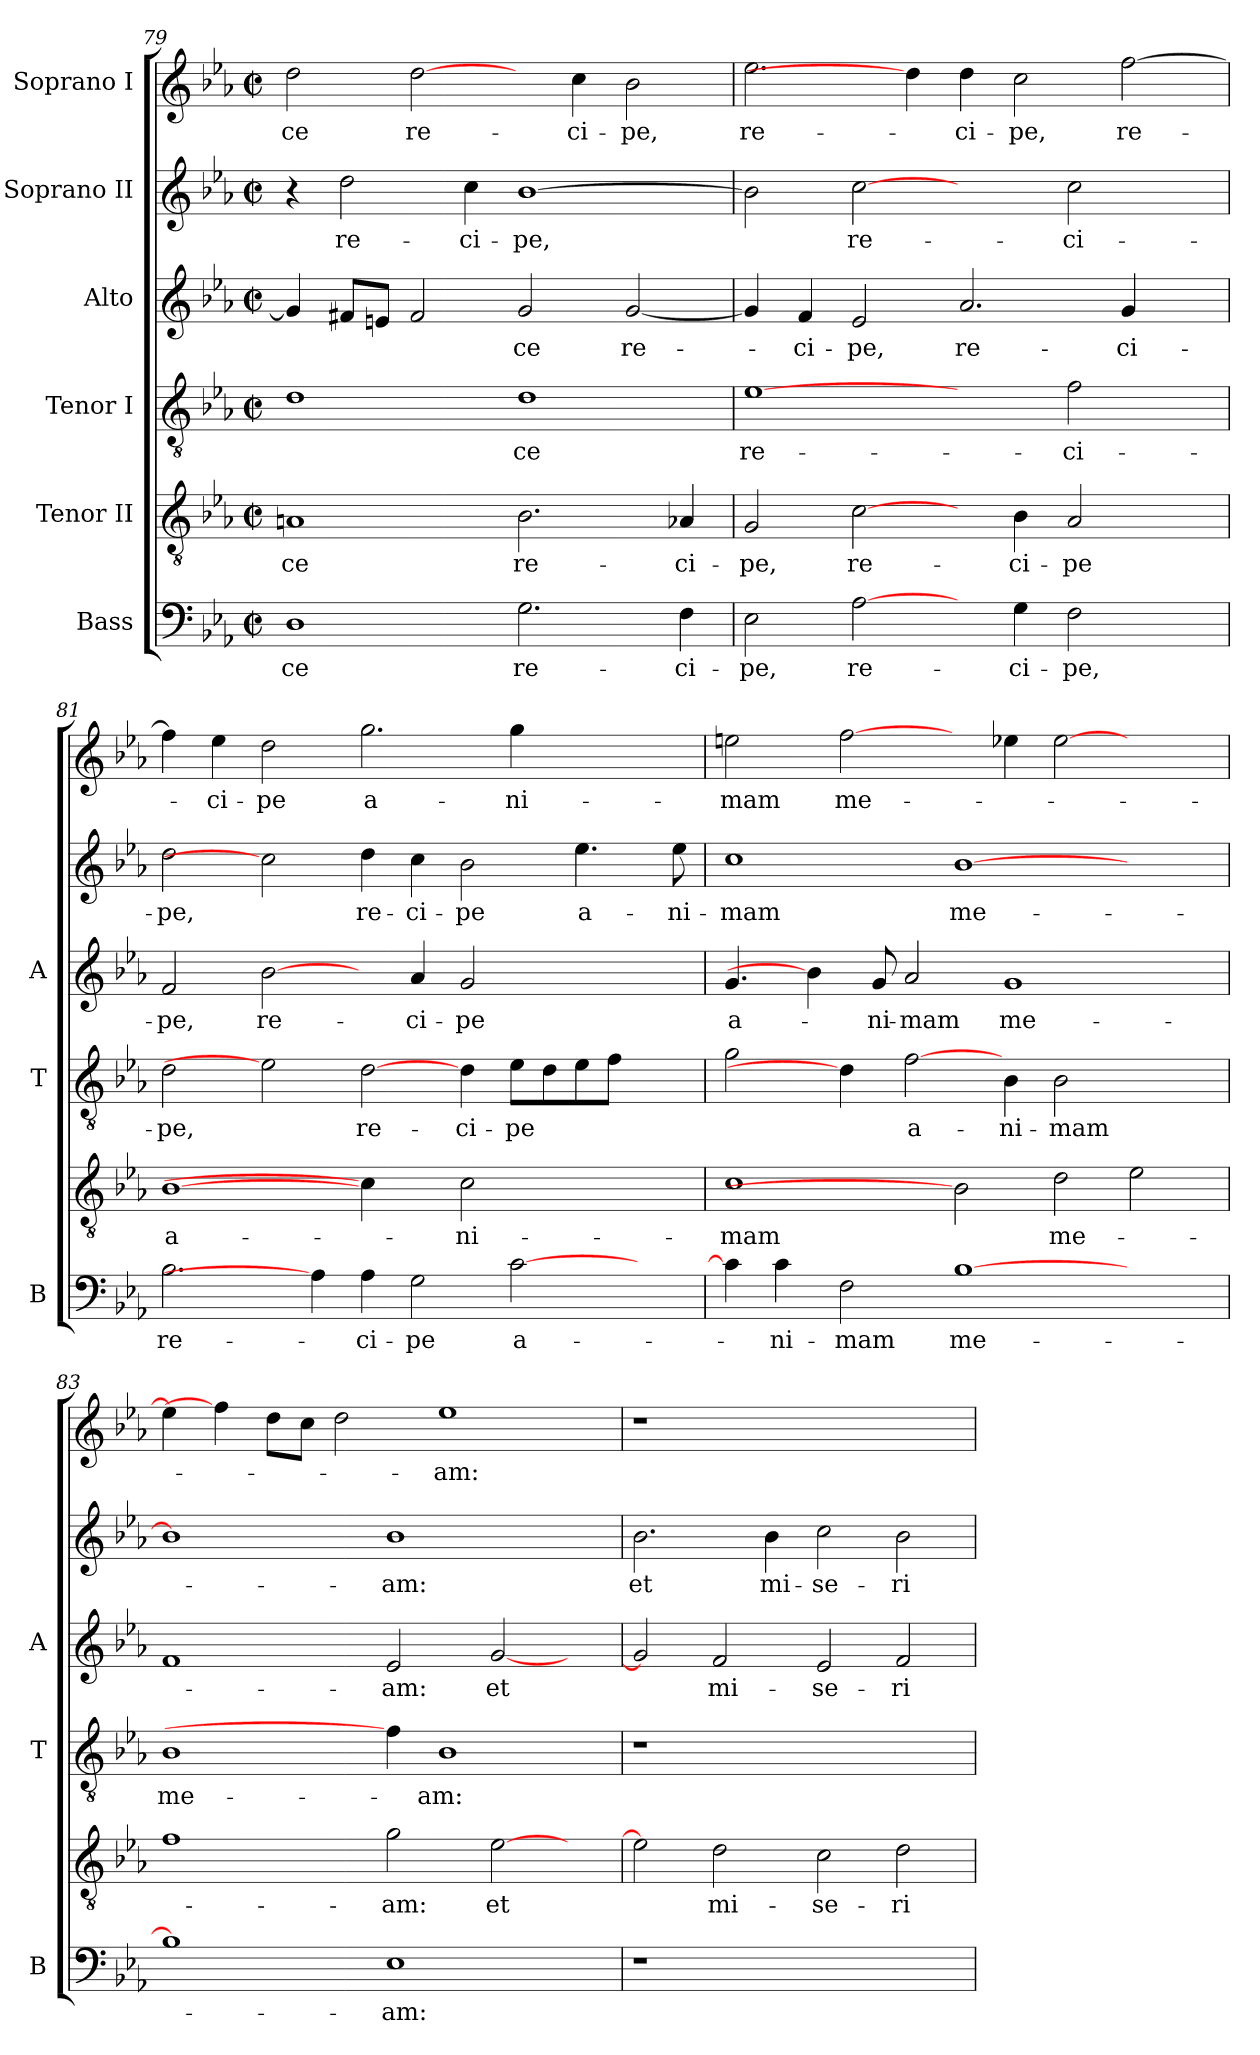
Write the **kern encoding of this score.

**kern	**text	**kern	**text	**kern	**text	**kern	**text	**kern	**text	**kern	**text
*part6	*part6	*part5	*part5	*part4	*part4	*part3	*part3	*part2	*part2	*part1	*part1
*staff6	*staff6	*staff5	*staff5	*staff4	*staff4	*staff3	*staff3	*staff2	*staff2	*staff1	*staff1
*I"Bass	*	*I"Tenor II	*	*I"Tenor I	*	*I"Alto	*	*I"Soprano II	*	*I"Soprano I	*
*I'B	*	*	*	*I'T	*	*I'A	*	*	*	*	*
*clefF4	*	*clefGv2	*	*clefGv2	*	*clefG2	*	*clefG2	*	*clefG2	*
*k[b-e-a-]	*	*k[b-e-a-]	*	*k[b-e-a-]	*	*k[b-e-a-]	*	*k[b-e-a-]	*	*k[b-e-a-]	*
*E-:	*	*E-:	*	*E-:	*	*E-:	*	*E-:	*	*E-:	*
*M2/2	*	*M2/2	*	*M2/2	*	*M2/2	*	*M2/2	*	*M2/2	*
*met(c|)	*	*met(c|)	*	*met(c|)	*	*met(c|)	*	*met(c|)	*	*met(c|)	*
=79	=79	=79	=79	=79	=79	=79	=79	=79	=79	=79	=79
!	!LO:LY:b	!	!LO:LY:b	!	!	!	!	!	!	!	!LO:LY:b
1D	-ce	1An	-ce	1d	.	4g/]	.	4r	.	2dd\	-ce
!	!	!	!	!	!	!	!	!	!LO:LY:b	!	!
.	.	.	.	.	.	8f#X/L	.	2dd\	re-	.	.
.	.	.	.	.	.	8en/J	.	.	.	.	.
!	!	!	!	!	!	!	!	!	!	!	!LO:LY:b
.	.	.	.	.	.	2f#/	.	.	.	[2dd\	re-
!	!	!	!	!	!	!	!	!	!LO:LY:b	!	!
.	.	.	.	.	.	.	.	4cc\	-ci-	.	.
!	!LO:LY:b	!	!LO:LY:b	!	!LO:LY:b	!	!LO:LY:b	!	!LO:LY:b	!	!
2.G\	re-	2.B-\	re-	1d	-ce	2g/	-ce	[>1b-	-pe,	4ryy	.
!	!	!	!	!	!	!	!	!	!	!	!LO:LY:b
.	.	.	.	.	.	.	.	.	.	4cc\	-ci-
!	!	!	!	!	!	!	!LO:LY:b	!	!	!	!LO:LY:b
.	.	.	.	.	.	[<2g/	re-	.	.	2b-\	-pe,
!	!LO:LY:b	!	!LO:LY:b	!	!	!	!	!	!	!	!
4F\	-ci-	4A-X/	-ci-	.	.	.	.	.	.	.	.
=80	=80	=80	=80	=80	=80	=80	=80	=80	=80	=80	=80
!	!LO:LY:b	!	!LO:LY:b	!	!LO:LY:b	!	!	!	!	!	!LO:LY:b
2E-\	-pe,	2G/	-pe,	[1e-	re-	4g/]	.	2b-\]	.	2.ee-\	re-
!	!	!	!	!	!	!	!LO:LY:b	!	!	!	!
.	.	.	.	.	.	4f/	-ci-	.	.	.	.
!	!LO:LY:b	!	!LO:LY:b	!	!	!	!LO:LY:b	!	!LO:LY:b	!	!
[2A-\	re-	[2c\	re-	.	.	2e-/	-pe,	[2cc	re-	.	.
.	.	.	.	.	.	.	.	.	.	4dd\]	.
!	!	!	!	!	!	!	!LO:LY:b	!	!	!	!LO:LY:b
4ryy	.	4ryy	.	2ryy	.	2.a-/	re-	2ryy	.	4dd\	-ci-
!	!LO:LY:b	!	!LO:LY:b	!	!	!	!	!	!	!	!LO:LY:b
4G\	-ci-	4B-\	-ci-	.	.	.	.	.	.	2cc\	-pe,
!	!LO:LY:b	!	!LO:LY:b	!	!LO:LY:b	!	!	!	!LO:LY:b	!	!
2F\	-pe,	2A-/	-pe	2f\	-ci-	.	.	2cc\	-ci-	.	.
!	!	!	!	!	!	!	!LO:LY:b	!	!	!	!LO:LY:b
.	.	.	.	.	.	4g/	-ci-	.	.	[>2ff\	re-
4ryy	.	4ryy	.	4ryy	.	4ryy	.	4ryy	.	.	.
=81	=81	=81	=81	=81	=81	=81	=81	=81	=81	=81	=81
!	!LO:LY:b	!	!LO:LY:b	!	!LO:LY:b	!	!LO:LY:b	!	!LO:LY:b	!	!
2.B-\	re-	[1B-	a-	2d\	-pe,	2f/	-pe,	2dd\	-pe,	4ff\]	.
!	!	!	!	!	!	!	!	!	!	!	!LO:LY:b
.	.	.	.	.	.	.	.	.	.	4ee-\	-ci-
!	!	!	!	!	!	!	!LO:LY:b	!	!	!	!LO:LY:b
.	.	.	.	2e-]	.	[2b-\	re-	2cc]	.	2dd\	-pe
4A-\]	.	.	.	.	.	.	.	.	.	.	.
!	!LO:LY:b	!	!	!	!LO:LY:b	!	!	!	!LO:LY:b	!	!LO:LY:b
4A-\	-ci-	4c\]	.	[2d\	re-	4ryy	.	4dd\	re-	2.gg\	a-
!	!LO:LY:b	!	!	!	!	!	!LO:LY:b	!	!LO:LY:b	!	!
2G\	-pe	4ryy	.	.	.	4a-/	-ci-	4cc\	-ci-	.	.
!	!	!	!LO:LY:b	!	!LO:LY:b	!	!LO:LY:b	!	!LO:LY:b	!	!
.	.	2c\	-ni-	4d\	-ci-	2g/	-pe	2b-\	-pe	.	.
!	!LO:LY:b	!	!	!	!LO:LY:b	!	!	!	!	!	!LO:LY:b
[>2c\	a-	.	.	8e-\L	-pe	.	.	.	.	4gg\	-ni-
.	.	.	.	8d\	.	.	.	.	.	.	.
!	!	!	!	!	!	!	!	!	!LO:LY:b	!	!
.	.	2ryy	.	8e-\	.	2ryy	.	4.ee-\	a-	2ryy	.
.	.	.	.	8f\J	.	.	.	.	.	.	.
4ryy	.	.	.	4ryy	.	.	.	.	.	.	.
!	!	!	!	!	!	!	!	!	!LO:LY:b	!	!
.	.	.	.	.	.	.	.	8ee-\	-ni-	.	.
!!LO:PB:g=z
=82	=82	=82	=82	=82	=82	=82	=82	=82	=82	=82	=82
!	!	!	!LO:LY:b	!	!	!	!LO:LY:b	!	!LO:LY:b	!	!LO:LY:b
4c\]	.	1c	-mam	2g\	.	4.g/	a-	1cc	-mam	2een\	-mam
!	!LO:LY:b	!	!	!	!	!	!	!	!	!	!
4c\	-ni-	.	.	.	.	.	.	.	.	.	.
.	.	.	.	.	.	4b-\]	.	.	.	.	.
!	!LO:LY:b	!	!	!	!	!	!	!	!	!	!LO:LY:b
2F\	-mam	.	.	4d\]	.	.	.	.	.	[2ff\	me-
!	!	!	!	!	!	!	!LO:LY:b	!	!	!	!
.	.	.	.	.	.	8g/	-ni-	.	.	.	.
!	!	!	!	!	!LO:LY:b	!	!LO:LY:b	!	!	!	!
.	.	.	.	[2f\	a-	2a-/	-mam	.	.	.	.
!	!LO:LY:b	!	!	!	!	!	!	!	!LO:LY:b	!	!
[>1B-	me-	2B-]	.	.	.	.	.	[>1b-	me-	4ryy	.
!	!	!	!	!	!LO:LY:b	!	!LO:LY:b	!	!	!	!
.	.	.	.	4B-\	-ni-	1g	me-	.	.	4ee-X\	.
!	!	!	!LO:LY:b	!	!LO:LY:b	!	!	!	!	!	!
.	.	2d\	me-	2B-\	-mam	.	.	.	.	[>2ee-\	.
2ryy	.	2e-\	.	2ryy	.	.	.	2ryy	.	2ryy	.
.	.	.	.	.	.	4ryy	.	.	.	.	.
=83	=83	=83	=83	=83	=83	=83	=83	=83	=83	=83	=83
!	!	!	!	!	!LO:LY:b	!	!	!	!	!	!
1B-]	.	1f	.	1B-	me-	1f	.	1b-]	.	4ee-\]	.
.	.	.	.	.	.	.	.	.	.	4ff\]	.
.	.	.	.	.	.	.	.	.	.	8dd\L	.
.	.	.	.	.	.	.	.	.	.	8cc\J	.
.	.	.	.	.	.	.	.	.	.	2dd\	.
!	!LO:LY:b	!	!LO:LY:b	!	!	!	!LO:LY:b	!	!LO:LY:b	!	!
1E-	-am:	2g\	-am:	4f\]	.	2e-/	-am:	1b-	-am:	.	.
!	!	!	!	!	!LO:LY:b	!	!	!	!	!	!LO:LY:b
.	.	.	.	1B-	-am:	.	.	.	.	1ee-	-am:
!	!	!	!LO:LY:b	!	!	!	!LO:LY:b	!	!	!	!
.	.	[>2e-\	et	.	.	[<2g/	et	.	.	.	.
4ryy	.	4ryy	.	.	.	4ryy	.	4ryy	.	.	.
=84	=84	=84	=84	=84	=84	=84	=84	=84	=84	=84	=84
!LO:N:vis=1	!	!	!	!LO:N:vis=1	!	!	!	!	!LO:LY:b	!LO:N:vis=1	!
1r	.	2e-\]	.	1r	.	2g/]	.	2.b-\	et	1r	.
!	!	!	!LO:LY:b	!	!	!	!LO:LY:b	!	!	!	!
.	.	2d\	mi-	.	.	2f/	mi-	.	.	.	.
!	!	!	!	!	!	!	!	!	!LO:LY:b	!	!
.	.	.	.	.	.	.	.	4b-\	mi-	.	.
!	!	!	!LO:LY:b	!	!	!	!LO:LY:b	!	!LO:LY:b	!	!
1ryy	.	2c\	-se-	1ryy	.	2e-/	-se-	2cc\	-se-	1ryy	.
!	!	!	!LO:LY:b	!	!	!	!LO:LY:b	!	!LO:LY:b	!	!
.	.	2d\	-ri-	.	.	2f/	-ri-	2b-\	-ri-	.	.
=	=	=	=	=	=	=	=	=	=	=	=
*-	*-	*-	*-	*-	*-	*-	*-	*-	*-	*-	*-
